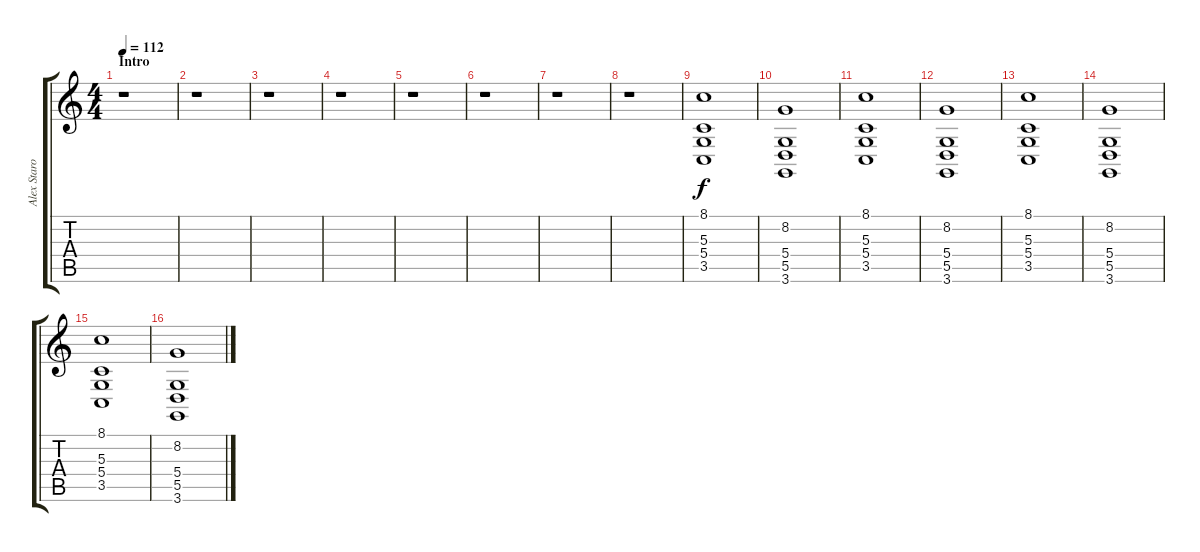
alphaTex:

\track ("Alex Staropoli - String Ensemble" "Alex Staro") {instrument stringensemble2}
\staff {score tabs}
\tuning (E4 B3 G3 D3 A2 E2) {hide}
\ts (4 4)
\section ("" "Intro")
\tempo 112
\clef g2
\ks c
r.1{dy f instrument stringensemble2} |
r.1 |
r.1 |
r.1 |
r.1 |
r.1 |
r.1 |
r.1 |
(8.1 5.3 5.4 3.5).1 |
(8.2 5.4 5.5 3.6).1 |
(8.1 5.3 5.4 3.5).1 |
(8.2 5.4 5.5 3.6).1 |
(8.1 5.3 5.4 3.5).1 |
(8.2 5.4 5.5 3.6).1 |
(8.1 5.3 5.4 3.5).1 |
(8.2 5.4 5.5 3.6).1
